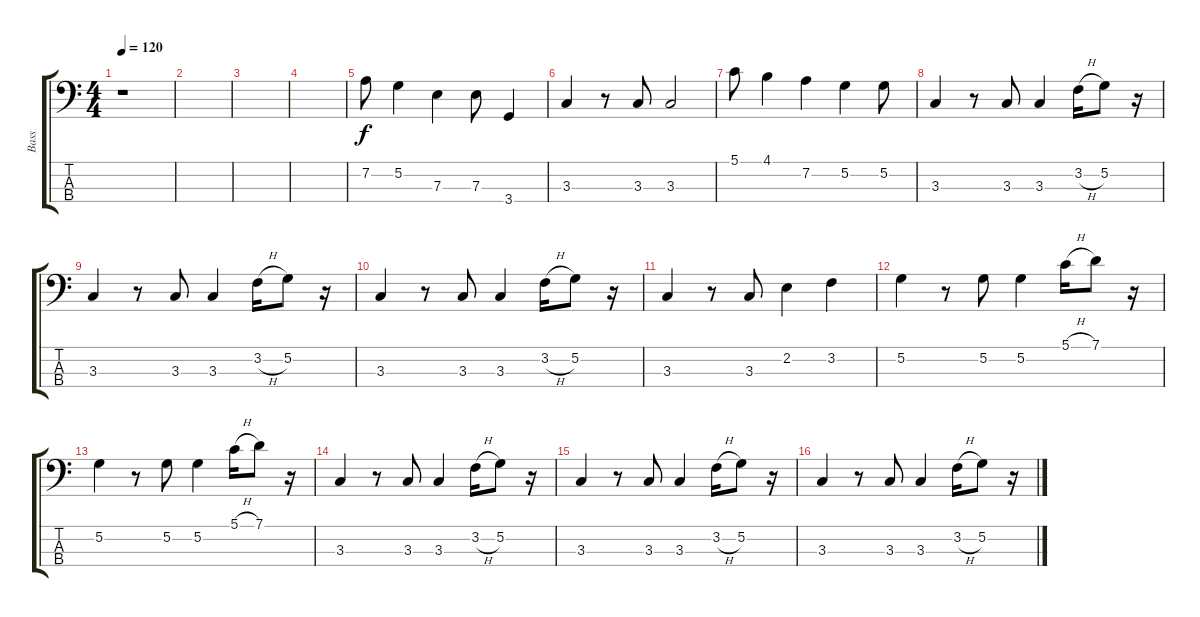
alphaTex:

\track ("Bass" "Bass") {instrument electricbasspick}
\staff {score tabs}
\tuning (G2 D2 A1 E1) {hide}
\ts (4 4)
\tempo 120
\clef f4
\ks c
r.1{dy f instrument electricbasspick} |
|
|
|
7.2.8{volume 10} 5.2.4{volume 10} 7.3.4 7.3.8 3.4.4 |
3.3.4 r.8 3.3.8 3.3.2 |
5.1.8{volume 10} 4.1.4{volume 10} 7.2.4 5.2.4 5.2.8 |
3.3.4 r.8 3.3.8 3.3.4 3.2{h}.16 5.2.8 r.16 |
3.3.4 r.8 3.3.8 3.3.4 3.2{h}.16 5.2.8 r.16 |
3.3.4 r.8 3.3.8 3.3.4 3.2{h}.16 5.2.8 r.16 |
3.3.4 r.8 3.3.8 2.2.4 3.2.4 |
5.2.4 r.8 5.2.8 5.2.4 5.1{h}.16 7.1.8 r.16 |
5.2.4 r.8 5.2.8 5.2.4 5.1{h}.16 7.1.8 r.16 |
3.3.4 r.8 3.3.8 3.3.4 3.2{h}.16 5.2.8 r.16 |
3.3.4 r.8 3.3.8 3.3.4 3.2{h}.16 5.2.8 r.16 |
3.3.4 r.8 3.3.8 3.3.4 3.2{h}.16 5.2.8 r.16
